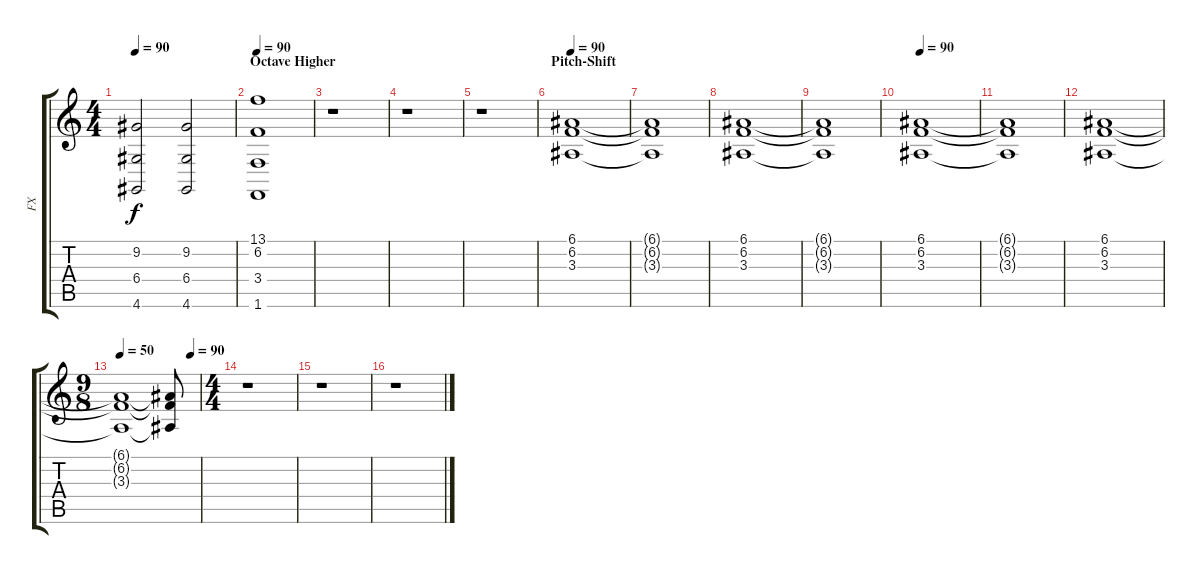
\track ("FX" "FX") {instrument reversecymbal}
\staff {score tabs}
\tuning (E4 B3 G3 D3 A2 E2) {hide}
\ts (4 4)
\tempo 90
\clef g2
\ks c
(9.2 6.4 4.6).2{dy f} (9.2 6.4 4.6).2 |
\section ("" "Octave Higher")
\tempo 90
(13.1 6.2 3.4 1.6).1{instrument tubularbells} |
r.1 |
r.1 |
r.1 |
\section ("" "Pitch-Shift")
\tempo 90
(6.1 6.2 3.3).1{instrument tubularbells} |
(6.1{t} 6.2{t} 3.3{t}).1 |
(6.1 6.2 3.3).1 |
(6.1{t} 6.2{t} 3.3{t}).1 |
\tempo 90
(6.1 6.2 3.3).1{instrument tubularbells} |
(6.1{t} 6.2{t} 3.3{t}).1 |
(6.1 6.2 3.3).1 |
\ts (9 8)
\tempo 50
\tempo (90 0.8888888888888888)
(6.1{t} 6.2{t} 3.3{t}).1 (6.1{t} 6.2{t} 3.3{t}).8 |
\ts (4 4)
r.1 |
r.1 |
r.1
